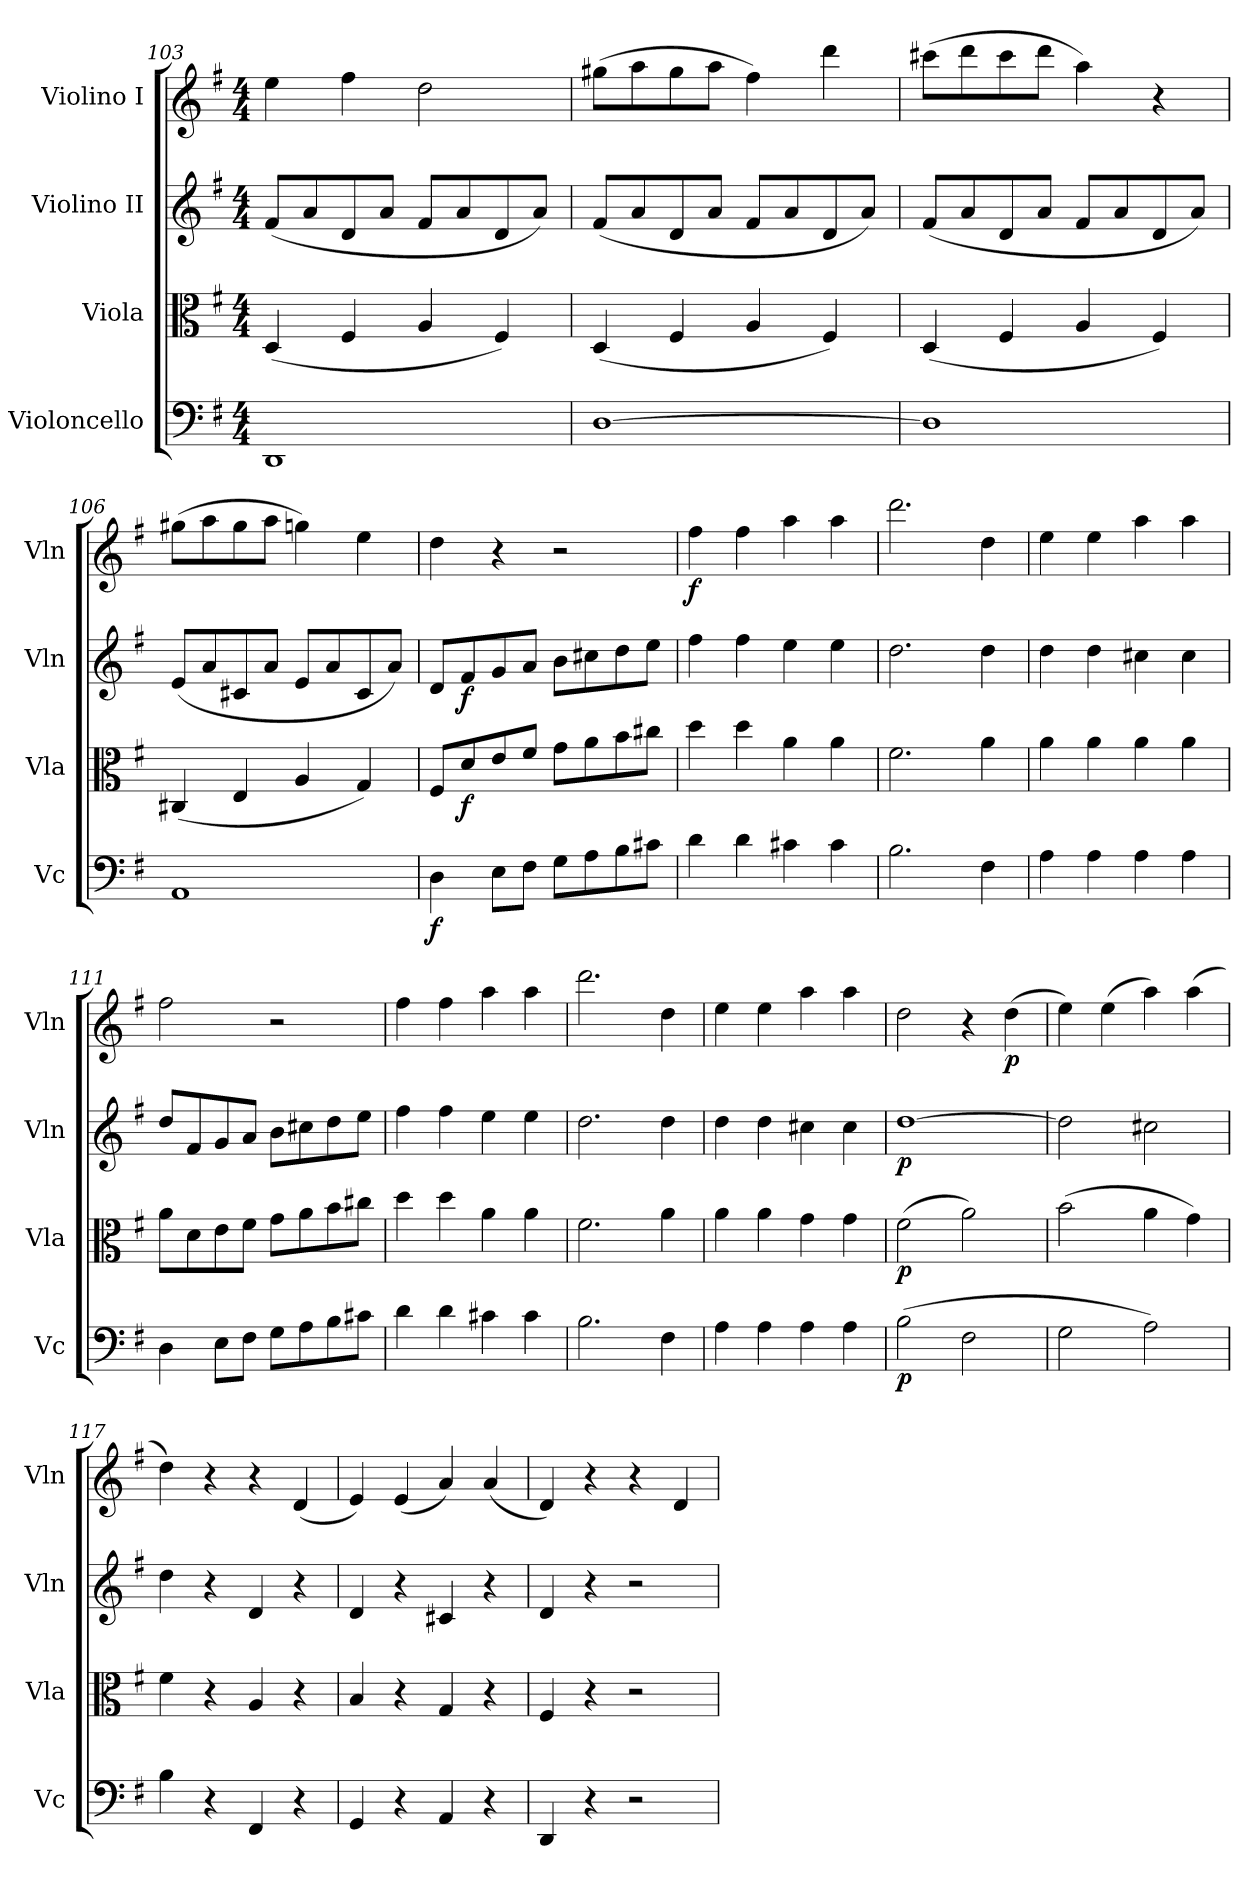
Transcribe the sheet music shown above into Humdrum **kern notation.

**kern	**dynam	**kern	**dynam	**kern	**dynam	**kern	**dynam
*part4	*part4	*part3	*part3	*part2	*part2	*part1	*part1
*staff4	*staff4	*staff3	*staff3	*staff2	*staff2	*staff1	*staff1
*I"Violoncello	*	*I"Viola	*	*I"Violino II	*	*I"Violino I	*
*I'Vc	*	*I'Vla	*	*I'Vln	*	*I'Vln	*
*clefF4	*	*clefC3	*	*clefG2	*	*clefG2	*
*k[f#]	*	*k[f#]	*	*k[f#]	*	*k[f#]	*
*G:	*	*G:	*	*G:	*	*G:	*
*M4/4	*	*M4/4	*	*M4/4	*	*M4/4	*
=103	=103	=103	=103	=103	=103	=103	=103
1DD	.	(4D	.	(8f#L	.	4ee	.
.	.	.	.	8a	.	.	.
.	.	4F#	.	8d	.	4ff#	.
.	.	.	.	8aJ	.	.	.
.	.	4A	.	8f#L	.	2dd	.
.	.	.	.	8a	.	.	.
.	.	4F#)	.	8d	.	.	.
.	.	.	.	8aJ)	.	.	.
=104	=104	=104	=104	=104	=104	=104	=104
[1D	.	(4D	.	(8f#L	.	(8gg#XL	.
.	.	.	.	8a	.	8aa	.
.	.	4F#	.	8d	.	8gg#	.
.	.	.	.	8aJ	.	8aaJ	.
.	.	4A	.	8f#L	.	4ff#)	.
.	.	.	.	8a	.	.	.
.	.	4F#)	.	8d	.	4ddd	.
.	.	.	.	8aJ)	.	.	.
!!LO:LB:g=z
=105	=105	=105	=105	=105	=105	=105	=105
1D]	.	(4D	.	(8f#L	.	(8ccc#XL	.
.	.	.	.	8a	.	8ddd	.
.	.	4F#	.	8d	.	8ccc#	.
.	.	.	.	8aJ	.	8dddJ	.
.	.	4A	.	8f#L	.	4aa)	.
.	.	.	.	8a	.	.	.
.	.	4F#)	.	8d	.	4r	.
.	.	.	.	8aJ)	.	.	.
=106	=106	=106	=106	=106	=106	=106	=106
1AA	.	(4C#X	.	(8eL	.	(8gg#XL	.
.	.	.	.	8a	.	8aa	.
.	.	4E	.	8c#X	.	8gg#	.
.	.	.	.	8aJ	.	8aaJ	.
.	.	4A	.	8eL	.	4ggn)	.
.	.	.	.	8a	.	.	.
.	.	4G)	.	8c#	.	4ee	.
.	.	.	.	8aJ)	.	.	.
=107	=107	=107	=107	=107	=107	=107	=107
4D	f	8F#/L	.	8dL	.	4dd	.
.	.	8d/	f	8f#	f	.	.
8EL	.	8e/	.	8g	.	4r	.
8F#J	.	8f#/J	.	8aJ	.	.	.
8GL	.	8gL	.	8bL	.	2r	.
8A	.	8a	.	8cc#X	.	.	.
8B	.	8b	.	8dd	.	.	.
8c#XJ	.	8cc#XJ	.	8eeJ	.	.	.
=108	=108	=108	=108	=108	=108	=108	=108
4d	.	4dd	.	4ff#	.	4ff#	f
4d	.	4dd	.	4ff#	.	4ff#	.
4c#X	.	4a	.	4ee	.	4aa	.
4c#	.	4a	.	4ee	.	4aa	.
=109	=109	=109	=109	=109	=109	=109	=109
2.B	.	2.f#	.	2.dd	.	2.ddd	.
4F#	.	4a	.	4dd	.	4dd	.
=110	=110	=110	=110	=110	=110	=110	=110
4A	.	4a	.	4dd	.	4ee	.
4A	.	4a	.	4dd	.	4ee	.
4A	.	4a	.	4cc#X	.	4aa	.
4A	.	4a	.	4cc#	.	4aa	.
=111	=111	=111	=111	=111	=111	=111	=111
4D	.	8aL	.	8ddL	.	2ff#	.
.	.	8d	.	8f#	.	.	.
8EL	.	8e	.	8g	.	.	.
8F#J	.	8f#J	.	8aJ	.	.	.
8GL	.	8gL	.	8bL	.	2r	.
8A	.	8a	.	8cc#X	.	.	.
8B	.	8b	.	8dd	.	.	.
8c#XJ	.	8cc#XJ	.	8eeJ	.	.	.
!!LO:PB:g=z
=112	=112	=112	=112	=112	=112	=112	=112
4d	.	4dd	.	4ff#	.	4ff#	.
4d	.	4dd	.	4ff#	.	4ff#	.
4c#X	.	4a	.	4ee	.	4aa	.
4c#	.	4a	.	4ee	.	4aa	.
=113	=113	=113	=113	=113	=113	=113	=113
2.B	.	2.f#	.	2.dd	.	2.ddd	.
4F#	.	4a	.	4dd	.	4dd	.
=114	=114	=114	=114	=114	=114	=114	=114
4A	.	4a	.	4dd	.	4ee	.
4A	.	4a	.	4dd	.	4ee	.
4A	.	4g	.	4cc#X	.	4aa	.
4A	.	4g	.	4cc#	.	4aa	.
=115	=115	=115	=115	=115	=115	=115	=115
(2B	p	(2f#	p	[1dd	p	2dd	.
2F#	.	2a)	.	.	.	4r	.
.	.	.	.	.	.	(4dd	p
=116	=116	=116	=116	=116	=116	=116	=116
2G	.	(2b	.	2dd]	.	4ee)	.
.	.	.	.	.	.	(4ee	.
2A)	.	4a	.	2cc#X	.	4aa)	.
.	.	4g)	.	.	.	(4aa	.
=117	=117	=117	=117	=117	=117	=117	=117
4B	.	4f#	.	4dd	.	4dd)	.
4r	.	4r	.	4r	.	4r	.
4FF#	.	4A	.	4d	.	4r	.
4r	.	4r	.	4r	.	(4d	.
=118	=118	=118	=118	=118	=118	=118	=118
4GG	.	4B	.	4d	.	4e)	.
4r	.	4r	.	4r	.	(4e	.
4AA	.	4G	.	4c#X	.	4a)	.
4r	.	4r	.	4r	.	(4a	.
=119	=119	=119	=119	=119	=119	=119	=119
4DD	.	4F#	.	4d	.	4d)	.
4r	.	4r	.	4r	.	4r	.
2r	.	2r	.	2r	.	4r	.
.	.	.	.	.	.	4d	.
=	=	=	=	=	=	=	=
*-	*-	*-	*-	*-	*-	*-	*-
